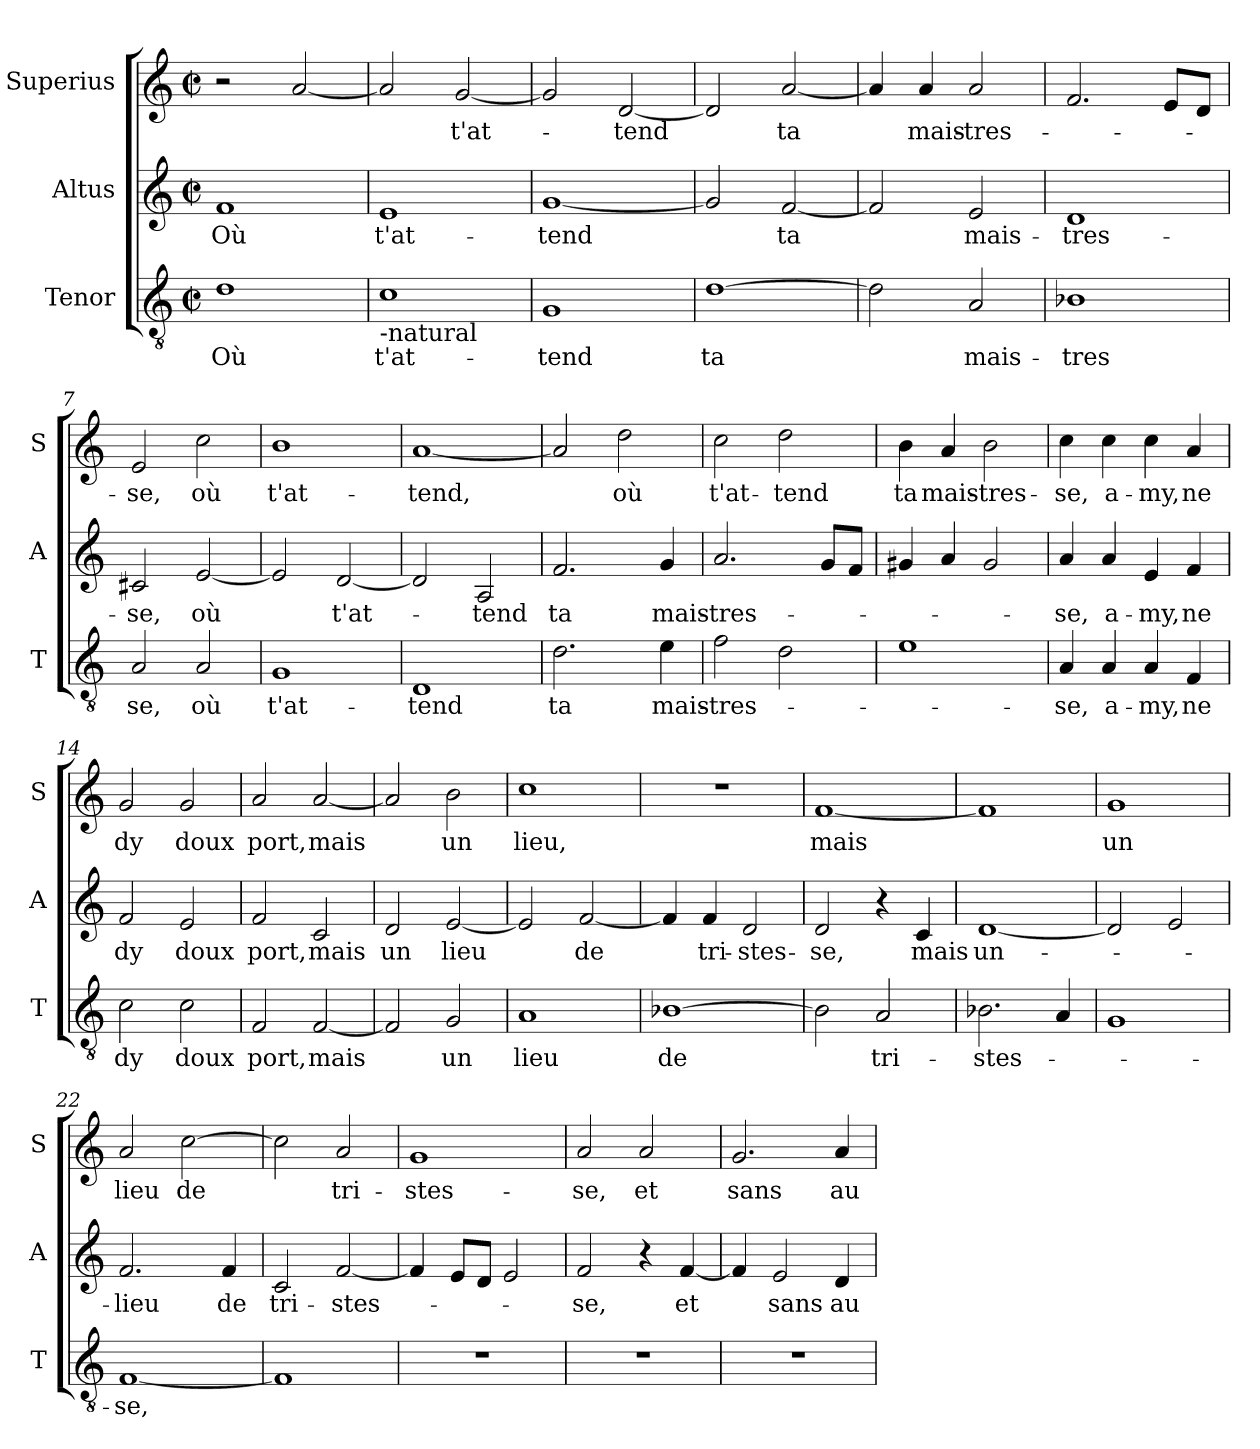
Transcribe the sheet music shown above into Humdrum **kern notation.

**kern	**text	**kern	**text	**kern	**text
*part3	*part3	*part2	*part2	*part1	*part1
*staff3	*staff3	*staff2	*staff2	*staff1	*staff1
*I"Tenor	*	*I"Altus	*	*I"Superius	*
*I'T	*	*I'A	*	*I'S	*
*clefGv2	*	*clefG2	*	*clefG2	*
*k[]	*	*k[]	*	*k[]	*
*C:	*	*C:	*	*C:	*
*M2/2	*	*M2/2	*	*M2/2	*
*met(c|)	*	*met(c|)	*	*met(c|)	*
=1	=1	=1	=1	=1	=1
!	!LO:LY:b	!	!LO:LY:b	!	!
1d	Où	1f	Où	2r	.
.	.	.	.	[2a/	.
=2	=2	=2	=2	=2	=2
!LO:TX:b:t=-natural	!	!	!	!	!
!	!LO:LY:b	!	!LO:LY:b	!	!
1c	t'at-	1e	t'at-	2a/]	.
!	!	!	!	!	!LO:LY:b
.	.	.	.	[2g/	t'at-
=3	=3	=3	=3	=3	=3
!	!LO:LY:b	!	!LO:LY:b	!	!
1G	-tend	[1g	-tend	2g/]	.
!	!	!	!	!	!LO:LY:b
.	.	.	.	[2d/	-tend
=4	=4	=4	=4	=4	=4
!	!LO:LY:b	!	!	!	!
[1d	ta	2g/]	.	2d/]	.
!	!	!	!LO:LY:b	!	!LO:LY:b
.	.	[2f/	ta	[2a/	ta
=5	=5	=5	=5	=5	=5
2d\]	.	2f/]	.	4a/]	.
!	!	!	!	!	!LO:LY:b
.	.	.	.	4a/	mais-
!	!LO:LY:b	!	!LO:LY:b	!	!LO:LY:b
2A/	mais-	2e/	mais-	2a/	-tres-
!!LO:LB:g=z
=6	=6	=6	=6	=6	=6
!	!LO:LY:b	!	!LO:LY:b	!	!
1B-X	-tres	1d	-tres-	2.f/	.
.	.	.	.	8e/L	.
.	.	.	.	8d/J	.
=7	=7	=7	=7	=7	=7
!	!LO:LY:b	!	!LO:LY:b	!	!LO:LY:b
2A/	se,	2c#X/	-se,	2e/	-se,
!	!LO:LY:b	!	!LO:LY:b	!	!LO:LY:b
2A/	où	[2e/	où	2cc\	où
=8	=8	=8	=8	=8	=8
!	!LO:LY:b	!	!	!	!LO:LY:b
1G	t'at-	2e/]	.	1b	t'at-
!	!	!	!LO:LY:b	!	!
.	.	[2d/	t'at-	.	.
=9	=9	=9	=9	=9	=9
!	!LO:LY:b	!	!	!	!LO:LY:b
1D	-tend	2d/]	.	[1a	-tend,
!	!	!	!LO:LY:b	!	!
.	.	2A/	-tend	.	.
=10	=10	=10	=10	=10	=10
!	!LO:LY:b	!	!LO:LY:b	!	!
2.d\	ta	2.f/	ta	2a/]	.
!	!	!	!	!	!LO:LY:b
.	.	.	.	2dd\	où
!	!LO:LY:b	!	!LO:LY:b	!	!
4e\	mais-	4g/	mais-	.	.
!!LO:LB:g=z
=11	=11	=11	=11	=11	=11
!	!LO:LY:b	!	!LO:LY:b	!	!LO:LY:b
2f\	-tres-	2.a/	-tres-	2cc\	t'at-
!	!	!	!	!	!LO:LY:b
2d\	.	.	.	2dd\	-tend
.	.	8g/L	.	.	.
.	.	8f/J	.	.	.
=12	=12	=12	=12	=12	=12
!	!	!	!	!	!LO:LY:b
1e	.	4g#X/	.	4b\	ta
!	!	!	!	!	!LO:LY:b
.	.	4a/	.	4a/	mais-
!	!	!	!	!	!LO:LY:b
.	.	2g#/	.	2b\	-tres-
=13	=13	=13	=13	=13	=13
!	!LO:LY:b	!	!LO:LY:b	!	!LO:LY:b
4A/	-se,	4a/	-se,	4cc\	-se,
!	!LO:LY:b	!	!LO:LY:b	!	!LO:LY:b
4A/	a-	4a/	a-	4cc\	a-
!	!LO:LY:b	!	!LO:LY:b	!	!LO:LY:b
4A/	-my,	4e/	-my,	4cc\	-my,
!	!LO:LY:b	!	!LO:LY:b	!	!LO:LY:b
4F/	ne	4f/	ne	4a/	ne
=14	=14	=14	=14	=14	=14
!	!LO:LY:b	!	!LO:LY:b	!	!LO:LY:b
2c\	dy	2f/	dy	2g/	dy
!	!LO:LY:b	!	!LO:LY:b	!	!LO:LY:b
2c\	doux	2e/	doux	2g/	doux
=15	=15	=15	=15	=15	=15
!	!LO:LY:b	!	!LO:LY:b	!	!LO:LY:b
2F/	port,	2f/	port,	2a/	port,
!	!LO:LY:b	!	!LO:LY:b	!	!LO:LY:b
[2F/	mais	2c/	mais	[2a/	mais
!!LO:PB:g=z
=16	=16	=16	=16	=16	=16
!	!	!	!LO:LY:b	!	!
2F/]	.	2d/	un	2a/]	.
!	!LO:LY:b	!	!LO:LY:b	!	!LO:LY:b
2G/	un	[2e/	lieu	2b\	un
=17	=17	=17	=17	=17	=17
!	!LO:LY:b	!	!	!	!LO:LY:b
1A	lieu	2e/]	.	1cc	lieu,
!	!	!	!LO:LY:b	!	!
.	.	[2f/	de	.	.
=18	=18	=18	=18	=18	=18
!	!LO:LY:b	!	!	!	!
[1B-X	de	4f/]	.	1r	.
!	!	!	!LO:LY:b	!	!
.	.	4f/	tri-	.	.
!	!	!	!LO:LY:b	!	!
.	.	2d/	-stes-	.	.
=19	=19	=19	=19	=19	=19
!	!	!	!LO:LY:b	!	!LO:LY:b
2B-\]	.	2d/	-se,	[1f	mais
!	!LO:LY:b	!	!	!	!
2A/	tri-	4r	.	.	.
!	!	!	!LO:LY:b	!	!
.	.	4c/	mais	.	.
=20	=20	=20	=20	=20	=20
!	!LO:LY:b	!	!LO:LY:b	!	!
2.B-X\	-stes-	[1d	un-	1f]	.
4A/	.	.	.	.	.
!!LO:LB:g=z
=21	=21	=21	=21	=21	=21
!	!	!	!	!	!LO:LY:b
1G	.	2d/]	.	1g	un
.	.	2e/	.	.	.
=22	=22	=22	=22	=22	=22
!	!LO:LY:b	!	!LO:LY:b	!	!LO:LY:b
[1F	-se,	2.f/	-lieu	2a/	lieu
!	!	!	!	!	!LO:LY:b
.	.	.	.	[2cc\	de
!	!	!	!LO:LY:b	!	!
.	.	4f/	de	.	.
=23	=23	=23	=23	=23	=23
!	!	!	!LO:LY:b	!	!
1F]	.	2c/	tri-	2cc\]	.
!	!	!	!LO:LY:b	!	!LO:LY:b
.	.	[2f/	-stes-	2a/	tri-
=24	=24	=24	=24	=24	=24
!	!	!	!	!	!LO:LY:b
1r	.	4f/]	.	1g	-stes-
.	.	8e/L	.	.	.
.	.	8d/J	.	.	.
.	.	2e/	.	.	.
=25	=25	=25	=25	=25	=25
!	!	!	!LO:LY:b	!	!LO:LY:b
1r	.	2f/	-se,	2a/	-se,
!	!	!	!	!	!LO:LY:b
.	.	4r	.	2a/	et
!	!	!	!LO:LY:b	!	!
.	.	[4f/	et	.	.
!!LO:LB:g=z
=26	=26	=26	=26	=26	=26
!	!	!	!	!	!LO:LY:b
1r	.	4f/]	.	2.g/	sans
!	!	!	!LO:LY:b	!	!
.	.	2e/	sans	.	.
!	!	!	!LO:LY:b	!	!LO:LY:b
.	.	4d/	au-	4a/	au-
=	=	=	=	=	=
*-	*-	*-	*-	*-	*-
